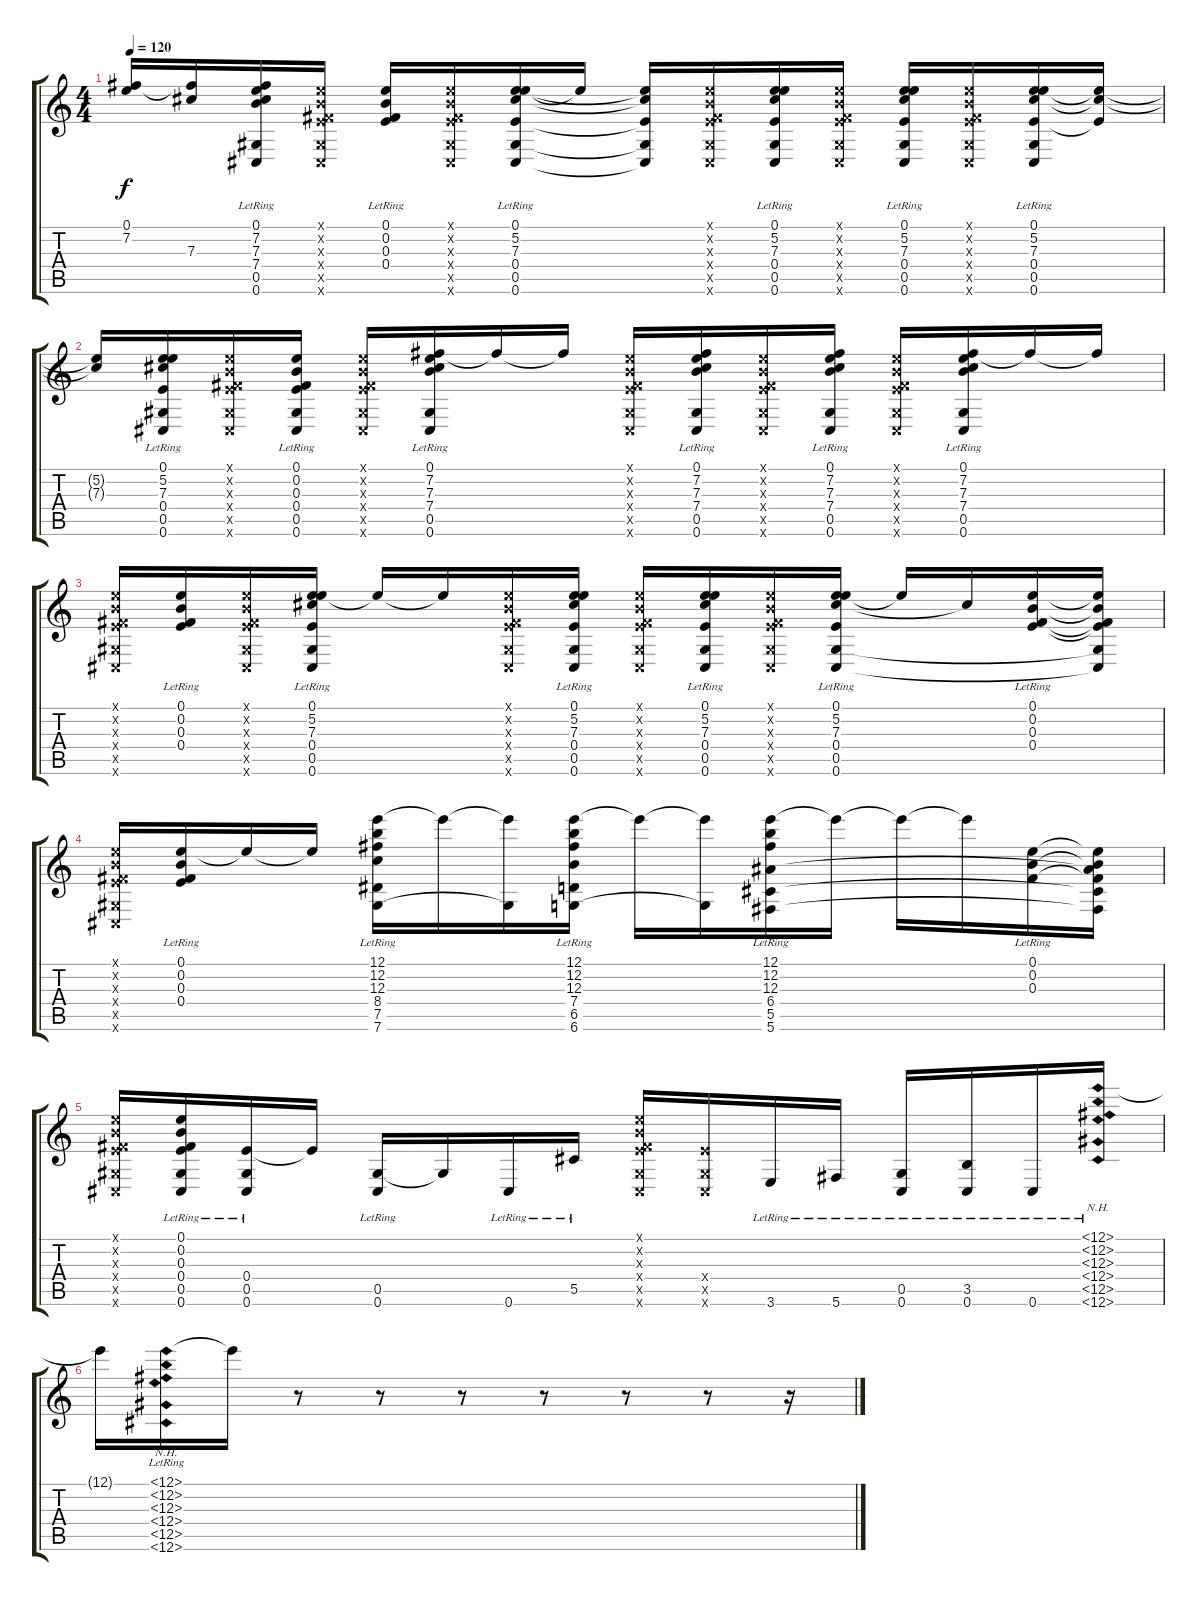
\track "" {instrument acousticguitarsteel}
\staff {score tabs}
\tuning (E4 B3 Gb3 E3 Ab2 Db2) {hide}
\ts (4 4)
\tempo 120
\clef g2
\ks c
(0.1{t} 7.2{t}).16{dy f} (7.2{t} 7.3{t}).16 (0.1{lr} 7.2{lr} 7.3{lr} 7.4{lr} 0.5{lr} 0.6{lr}).16 (0.1{x} 0.2{x} 0.3{x} 0.4{x} 0.5{x} 0.6{x}).16 (0.1{lr} 0.2{lr} 0.3{lr} 0.4{lr}).16 (0.1{x} 0.2{x} 0.3{x} 0.4{x} 0.5{x} 0.6{x}).16 (0.1{lr} 5.2{lr} 7.3{lr} 0.4{lr} 0.5{lr} 0.6{lr}).16 5.2{t}.16 (0.1{t} 7.3{t} 0.4{t} 0.5{t} 0.6{t}).16 (0.1{x} 0.2{x} 0.3{x} 0.4{x} 0.5{x} 0.6{x}).16 (0.1{lr} 5.2{lr} 7.3{lr} 0.4{lr} 0.5{lr} 0.6{lr}).16 (0.1{x} 0.2{x} 0.3{x} 0.4{x} 0.5{x} 0.6{x}).16 (0.1{lr} 5.2{lr} 7.3{lr} 0.4{lr} 0.5{lr} 0.6{lr}).16 (0.1{x} 0.2{x} 0.3{x} 0.4{x} 0.5{x} 0.6{x}).16 (0.1{lr} 5.2{lr} 7.3{lr} 0.4{lr} 0.5{lr} 0.6{lr}).16 (5.2{t} 7.3{t} 0.4{t}).16 |
(5.2{t} 7.3{t}).16 (0.1{lr} 5.2{lr} 7.3{lr} 0.4{lr} 0.5{lr} 0.6{lr}).16 (0.1{x} 0.2{x} 0.3{x} 0.4{x} 0.5{x} 0.6{x}).16 (0.1{lr} 0.2{lr} 0.3{lr} 0.4{lr} 0.5{lr} 0.6{lr}).16 (0.1{x} 0.2{x} 0.3{x} 0.4{x} 0.5{x} 0.6{x}).16 (0.1{lr} 7.2{lr} 7.3{lr} 7.4{lr} 0.5{lr} 0.6{lr}).16 7.2{t}.16 7.2{t}.16 (0.1{x} 0.2{x} 0.3{x} 0.4{x} 0.5{x} 0.6{x}).16 (0.1{lr} 7.2{lr} 7.3{lr} 7.4{lr} 0.5{lr} 0.6{lr}).16 (0.1{x} 0.2{x} 0.3{x} 0.4{x} 0.5{x} 0.6{x}).16 (0.1{lr} 7.2{lr} 7.3{lr} 7.4{lr} 0.5{lr} 0.6{lr}).16 (0.1{x} 0.2{x} 0.3{x} 0.4{x} 0.5{x} 0.6{x}).16 (0.1{lr} 7.2{lr} 7.3{lr} 7.4{lr} 0.5{lr} 0.6{lr}).16 7.2{t}.16 7.2{t}.16 |
(0.1{x} 0.2{x} 0.3{x} 0.4{x} 0.5{x} 0.6{x}).16 (0.1{lr} 0.2{lr} 0.3{lr} 0.4{lr}).16 (0.1{x} 0.2{x} 0.3{x} 0.4{x} 0.5{x} 0.6{x}).16 (0.1{lr} 5.2{lr} 7.3{lr} 0.4{lr} 0.5{lr} 0.6{lr}).16 5.2{t}.16 5.2{t}.16 (0.1{x} 0.2{x} 0.3{x} 0.4{x} 0.5{x} 0.6{x}).16 (0.1{lr} 5.2{lr} 7.3{lr} 0.4{lr} 0.5{lr} 0.6{lr}).16 (0.1{x} 0.2{x} 0.3{x} 0.4{x} 0.5{x} 0.6{x}).16 (0.1{lr} 5.2{lr} 7.3{lr} 0.4{lr} 0.5{lr} 0.6{lr}).16 (0.1{x} 0.2{x} 0.3{x} 0.4{x} 0.5{x} 0.6{x}).16 (0.1{lr} 5.2{lr} 7.3{lr} 0.4{lr} 0.5{lr} 0.6{lr}).16 5.2{t}.16 7.3{t}.16 (0.1{lr} 0.2{lr} 0.3{lr} 0.4{lr}).16 (0.1{t} 0.2{t} 0.3{t} 0.4{t} 0.5{t} 0.6{t}).16 |
(0.1{x} 0.2{x} 0.3{x} 0.4{x} 0.5{x} 0.6{x}).16 (0.1{lr} 0.2{lr} 0.3{lr} 0.4{lr}).16 0.1{t}.16 0.1{t}.16 (12.1{lr} 12.2{lr} 12.3{lr} 8.4{lr} 7.5{lr} 7.6{lr}).16 12.1{t}.16 (12.1{t} 7.6{t}).16 (12.1{lr} 12.2{lr} 12.3{lr} 7.4{lr} 6.5{lr} 6.6{lr}).16 12.1{t}.16 (12.1{t} 6.6{t}).16 (12.1{lr} 12.2{lr} 12.3{lr} 6.4{lr} 5.5{lr} 5.6{lr}).16 12.1{t}.16 12.1{t}.16 12.1{t}.16 (0.1{lr} 0.2{lr} 0.3{lr}).16 (0.1{t} 0.2{t} 0.3{t} 6.4{t} 5.5{t} 5.6{t}).16 |
(0.1{x} 0.2{x} 0.3{x} 0.4{x} 0.5{x} 0.6{x}).16 (0.1{lr} 0.2{lr} 0.3{lr} 0.4{lr} 0.5{lr} 0.6{lr}).16 (0.4{lr} 0.5{lr} 0.6{lr}).16 0.4{t}.16 (0.5{lr} 0.6{lr}).16 0.5{t}.16 0.6{lr}.16 5.5{lr}.16 (0.1{x} 0.2{x} 0.3{x} 0.4{x} 0.5{x} 0.6{x}).16 (0.4{x} 0.5{x} 0.6{x}).16 3.6{lr}.16 5.6{lr}.16 (0.5{lr} 0.6{lr}).16 (3.5{lr} 0.6{lr}).16 0.6{lr}.16 (12.1{nh lr} 12.2{nh lr} 12.3{nh lr} 12.4{nh lr} 12.5{nh lr} 12.6{nh lr}).16 |
12.1{t}.16 (12.1{nh lr} 12.2{nh lr} 12.3{nh lr} 12.4{nh lr} 12.5{nh lr} 12.6{nh lr}).16 12.1{t}.16 r.8 r.8 r.8 r.8 r.8 r.8 r.16
